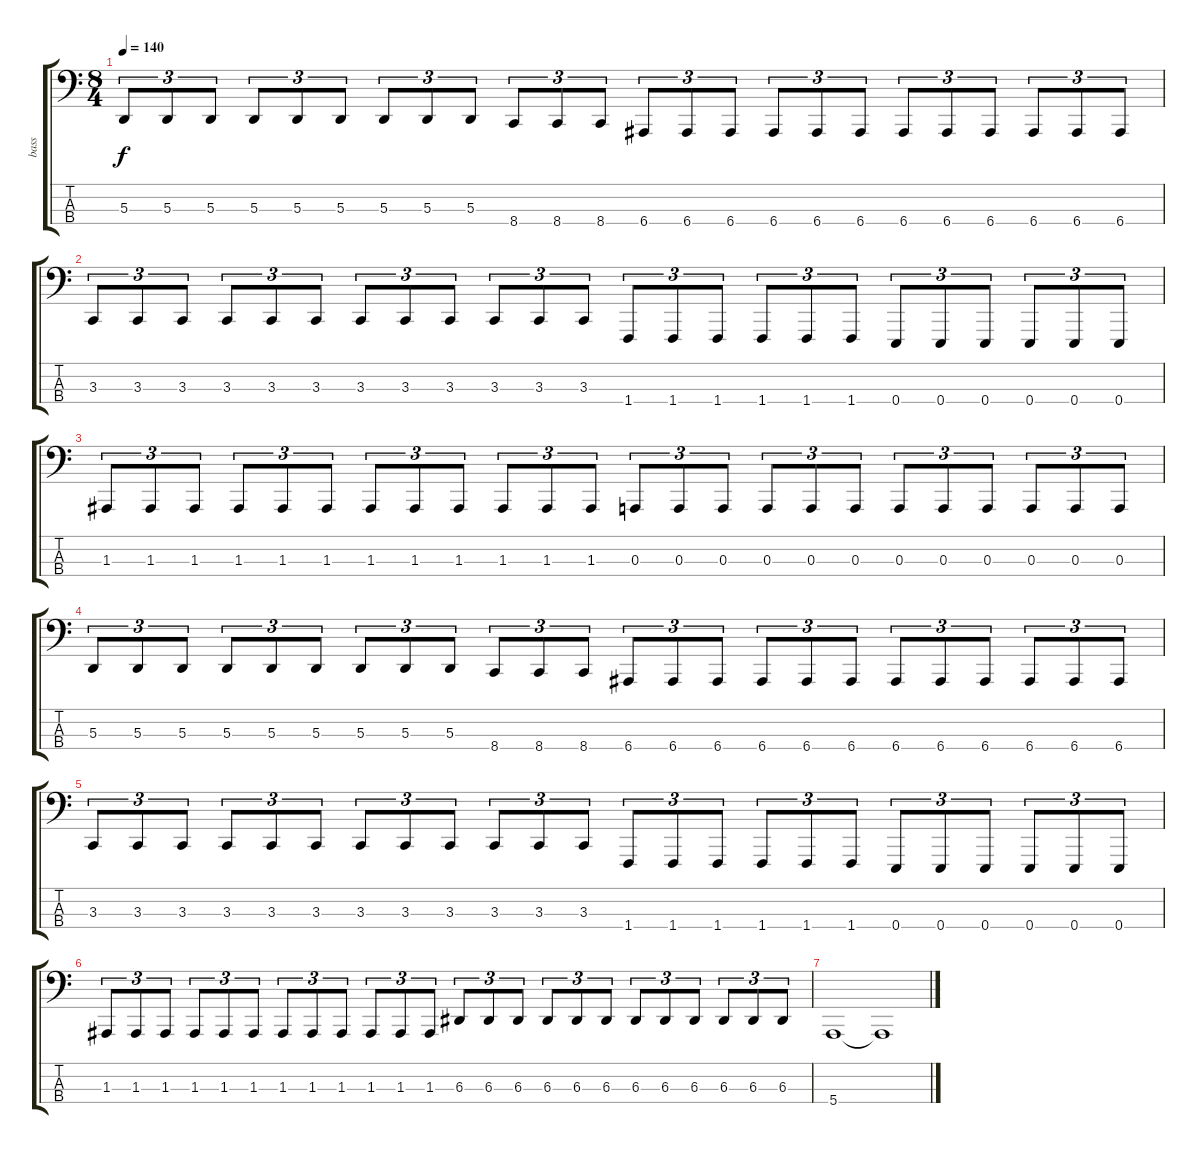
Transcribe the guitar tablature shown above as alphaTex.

\track ("bass" "bass") {instrument lead8bassandlead}
\staff {score tabs}
\tuning (G2 D2 A1 E1) {hide}
\ts (8 4)
\tempo 140
\clef f4
\ks c
5.3.8{tu (3 2) dy f} 5.3.8{tu (3 2)} 5.3.8{tu (3 2)} 5.3.8{tu (3 2)} 5.3.8{tu (3 2)} 5.3.8{tu (3 2)} 5.3.8{tu (3 2)} 5.3.8{tu (3 2)} 5.3.8{tu (3 2)} 8.4.8{tu (3 2)} 8.4.8{tu (3 2)} 8.4.8{tu (3 2)} 6.4.8{tu (3 2)} 6.4.8{tu (3 2)} 6.4.8{tu (3 2)} 6.4.8{tu (3 2)} 6.4.8{tu (3 2)} 6.4.8{tu (3 2)} 6.4.8{tu (3 2)} 6.4.8{tu (3 2)} 6.4.8{tu (3 2)} 6.4.8{tu (3 2)} 6.4.8{tu (3 2)} 6.4.8{tu (3 2)} |
3.3.8{tu (3 2)} 3.3.8{tu (3 2)} 3.3.8{tu (3 2)} 3.3.8{tu (3 2)} 3.3.8{tu (3 2)} 3.3.8{tu (3 2)} 3.3.8{tu (3 2)} 3.3.8{tu (3 2)} 3.3.8{tu (3 2)} 3.3.8{tu (3 2)} 3.3.8{tu (3 2)} 3.3.8{tu (3 2)} 1.4.8{tu (3 2)} 1.4.8{tu (3 2)} 1.4.8{tu (3 2)} 1.4.8{tu (3 2)} 1.4.8{tu (3 2)} 1.4.8{tu (3 2)} 0.4.8{tu (3 2)} 0.4.8{tu (3 2)} 0.4.8{tu (3 2)} 0.4.8{tu (3 2)} 0.4.8{tu (3 2)} 0.4.8{tu (3 2)} |
1.3.8{tu (3 2) volume 12} 1.3.8{tu (3 2)} 1.3.8{tu (3 2)} 1.3.8{tu (3 2)} 1.3.8{tu (3 2)} 1.3.8{tu (3 2)} 1.3.8{tu (3 2)} 1.3.8{tu (3 2)} 1.3.8{tu (3 2)} 1.3.8{tu (3 2)} 1.3.8{tu (3 2)} 1.3.8{tu (3 2)} 0.3.8{tu (3 2)} 0.3.8{tu (3 2)} 0.3.8{tu (3 2)} 0.3.8{tu (3 2)} 0.3.8{tu (3 2)} 0.3.8{tu (3 2)} 0.3.8{tu (3 2)} 0.3.8{tu (3 2)} 0.3.8{tu (3 2)} 0.3.8{tu (3 2)} 0.3.8{tu (3 2)} 0.3.8{tu (3 2)} |
5.3.8{tu (3 2) volume 9} 5.3.8{tu (3 2)} 5.3.8{tu (3 2)} 5.3.8{tu (3 2)} 5.3.8{tu (3 2)} 5.3.8{tu (3 2)} 5.3.8{tu (3 2)} 5.3.8{tu (3 2)} 5.3.8{tu (3 2)} 8.4.8{tu (3 2)} 8.4.8{tu (3 2)} 8.4.8{tu (3 2)} 6.4.8{tu (3 2)} 6.4.8{tu (3 2)} 6.4.8{tu (3 2)} 6.4.8{tu (3 2)} 6.4.8{tu (3 2)} 6.4.8{tu (3 2)} 6.4.8{tu (3 2)} 6.4.8{tu (3 2)} 6.4.8{tu (3 2)} 6.4.8{tu (3 2)} 6.4.8{tu (3 2)} 6.4.8{tu (3 2)} |
3.3.8{tu (3 2) volume 6} 3.3.8{tu (3 2)} 3.3.8{tu (3 2)} 3.3.8{tu (3 2)} 3.3.8{tu (3 2)} 3.3.8{tu (3 2)} 3.3.8{tu (3 2)} 3.3.8{tu (3 2)} 3.3.8{tu (3 2)} 3.3.8{tu (3 2)} 3.3.8{tu (3 2)} 3.3.8{tu (3 2)} 1.4.8{tu (3 2)} 1.4.8{tu (3 2)} 1.4.8{tu (3 2)} 1.4.8{tu (3 2)} 1.4.8{tu (3 2)} 1.4.8{tu (3 2)} 0.4.8{tu (3 2)} 0.4.8{tu (3 2)} 0.4.8{tu (3 2)} 0.4.8{tu (3 2)} 0.4.8{tu (3 2)} 0.4.8{tu (3 2)} |
1.3.8{tu (3 2) volume 3} 1.3.8{tu (3 2)} 1.3.8{tu (3 2)} 1.3.8{tu (3 2)} 1.3.8{tu (3 2)} 1.3.8{tu (3 2)} 1.3.8{tu (3 2)} 1.3.8{tu (3 2)} 1.3.8{tu (3 2)} 1.3.8{tu (3 2)} 1.3.8{tu (3 2)} 1.3.8{tu (3 2)} 6.3.8{tu (3 2)} 6.3.8{tu (3 2)} 6.3.8{tu (3 2)} 6.3.8{tu (3 2)} 6.3.8{tu (3 2)} 6.3.8{tu (3 2)} 6.3.8{tu (3 2)} 6.3.8{tu (3 2)} 6.3.8{tu (3 2)} 6.3.8{tu (3 2)} 6.3.8{tu (3 2)} 6.3.8{tu (3 2)} |
5.4.1{volume 0} 5.4{t}.1
